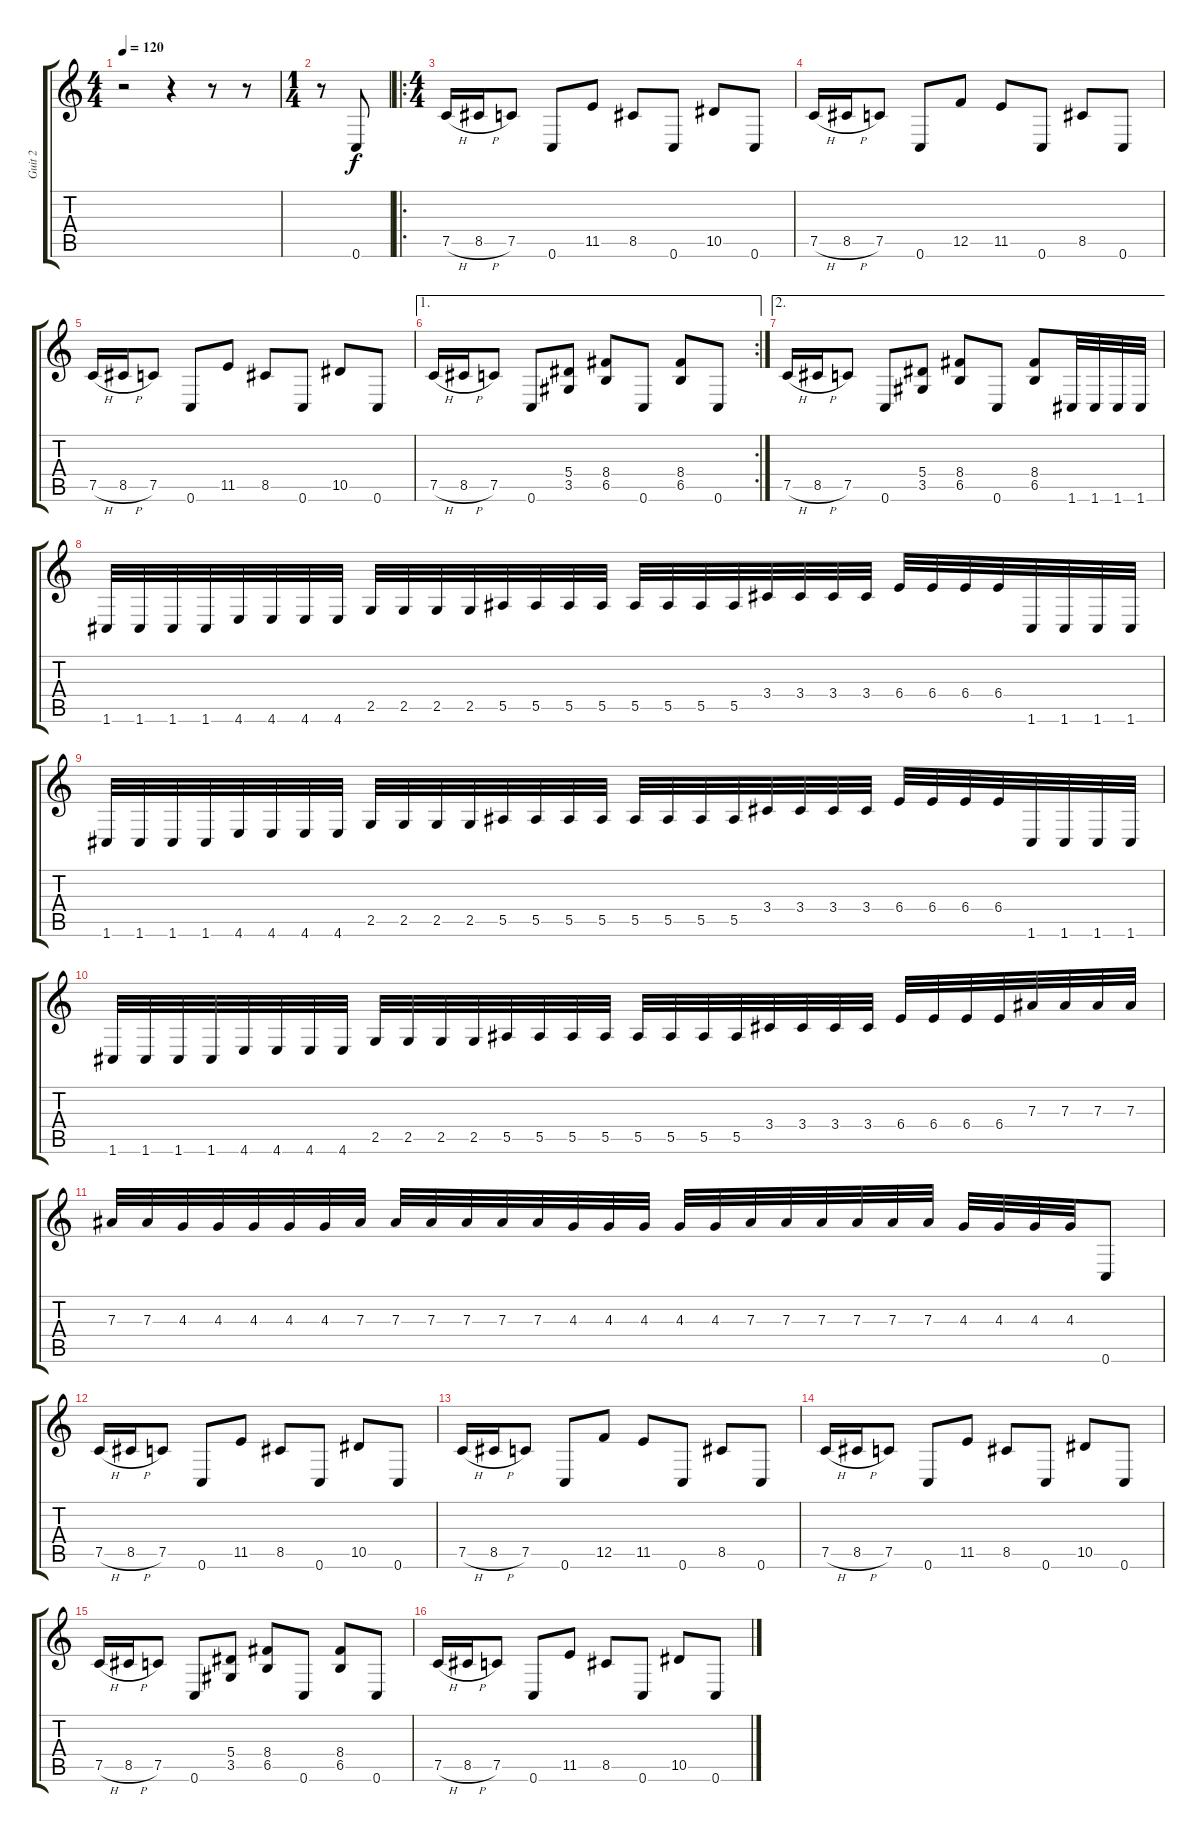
\track ("Guit 2" "Guit 2") {instrument distortionguitar}
\staff {score tabs}
\tuning (C4 G3 Eb3 Bb2 F2 C2) {hide}
\ts (4 4)
\tempo 120
\clef g2
\ks c
r.2{dy f instrument distortionguitar} r.4 r.8 r.8 |
\ts (1 4)
r.8 0.6.8 |
\ro
\ts (4 4)
7.5{h}.16 8.5{h}.16 7.5.8 0.6.8 11.5.8 8.5.8 0.6.8 10.5.8 0.6.8 |
7.5{h}.16 8.5{h}.16 7.5.8 0.6.8 12.5.8 11.5.8 0.6.8 8.5.8 0.6.8 |
7.5{h}.16 8.5{h}.16 7.5.8 0.6.8 11.5.8 8.5.8 0.6.8 10.5.8 0.6.8 |
\ae 1
\rc 2
7.5{h}.16 8.5{h}.16 7.5.8 0.6.8 (5.4 3.5).8 (8.4 6.5).8 0.6.8 (8.4 6.5).8 0.6.8 |
\ae 2
7.5{h}.16 8.5{h}.16 7.5.8 0.6.8 (5.4 3.5).8 (8.4 6.5).8 0.6.8 (8.4 6.5).8 1.6.32 1.6.32 1.6.32 1.6.32 |
1.6.32 1.6.32 1.6.32 1.6.32 4.6.32 4.6.32 4.6.32 4.6.32 2.5.32 2.5.32 2.5.32 2.5.32 5.5.32 5.5.32 5.5.32 5.5.32 5.5.32 5.5.32 5.5.32 5.5.32 3.4.32 3.4.32 3.4.32 3.4.32 6.4.32 6.4.32 6.4.32 6.4.32 1.6.32 1.6.32 1.6.32 1.6.32 |
1.6.32 1.6.32 1.6.32 1.6.32 4.6.32 4.6.32 4.6.32 4.6.32 2.5.32 2.5.32 2.5.32 2.5.32 5.5.32 5.5.32 5.5.32 5.5.32 5.5.32 5.5.32 5.5.32 5.5.32 3.4.32 3.4.32 3.4.32 3.4.32 6.4.32 6.4.32 6.4.32 6.4.32 1.6.32 1.6.32 1.6.32 1.6.32 |
1.6.32 1.6.32 1.6.32 1.6.32 4.6.32 4.6.32 4.6.32 4.6.32 2.5.32 2.5.32 2.5.32 2.5.32 5.5.32 5.5.32 5.5.32 5.5.32 5.5.32 5.5.32 5.5.32 5.5.32 3.4.32 3.4.32 3.4.32 3.4.32 6.4.32 6.4.32 6.4.32 6.4.32 7.3.32 7.3.32 7.3.32 7.3.32 |
7.3.32 7.3.32 4.3.32 4.3.32 4.3.32 4.3.32 4.3.32 7.3.32 7.3.32 7.3.32 7.3.32 7.3.32 7.3.32 4.3.32 4.3.32 4.3.32 4.3.32 4.3.32 7.3.32 7.3.32 7.3.32 7.3.32 7.3.32 7.3.32 4.3.32 4.3.32 4.3.32 4.3.32 0.6.8 |
7.5{h}.16 8.5{h}.16 7.5.8 0.6.8 11.5.8 8.5.8 0.6.8 10.5.8 0.6.8 |
7.5{h}.16 8.5{h}.16 7.5.8 0.6.8 12.5.8 11.5.8 0.6.8 8.5.8 0.6.8 |
7.5{h}.16 8.5{h}.16 7.5.8 0.6.8 11.5.8 8.5.8 0.6.8 10.5.8 0.6.8 |
7.5{h}.16 8.5{h}.16 7.5.8 0.6.8 (5.4 3.5).8 (8.4 6.5).8 0.6.8 (8.4 6.5).8 0.6.8 |
7.5{h}.16 8.5{h}.16 7.5.8 0.6.8 11.5.8 8.5.8 0.6.8 10.5.8 0.6.8
